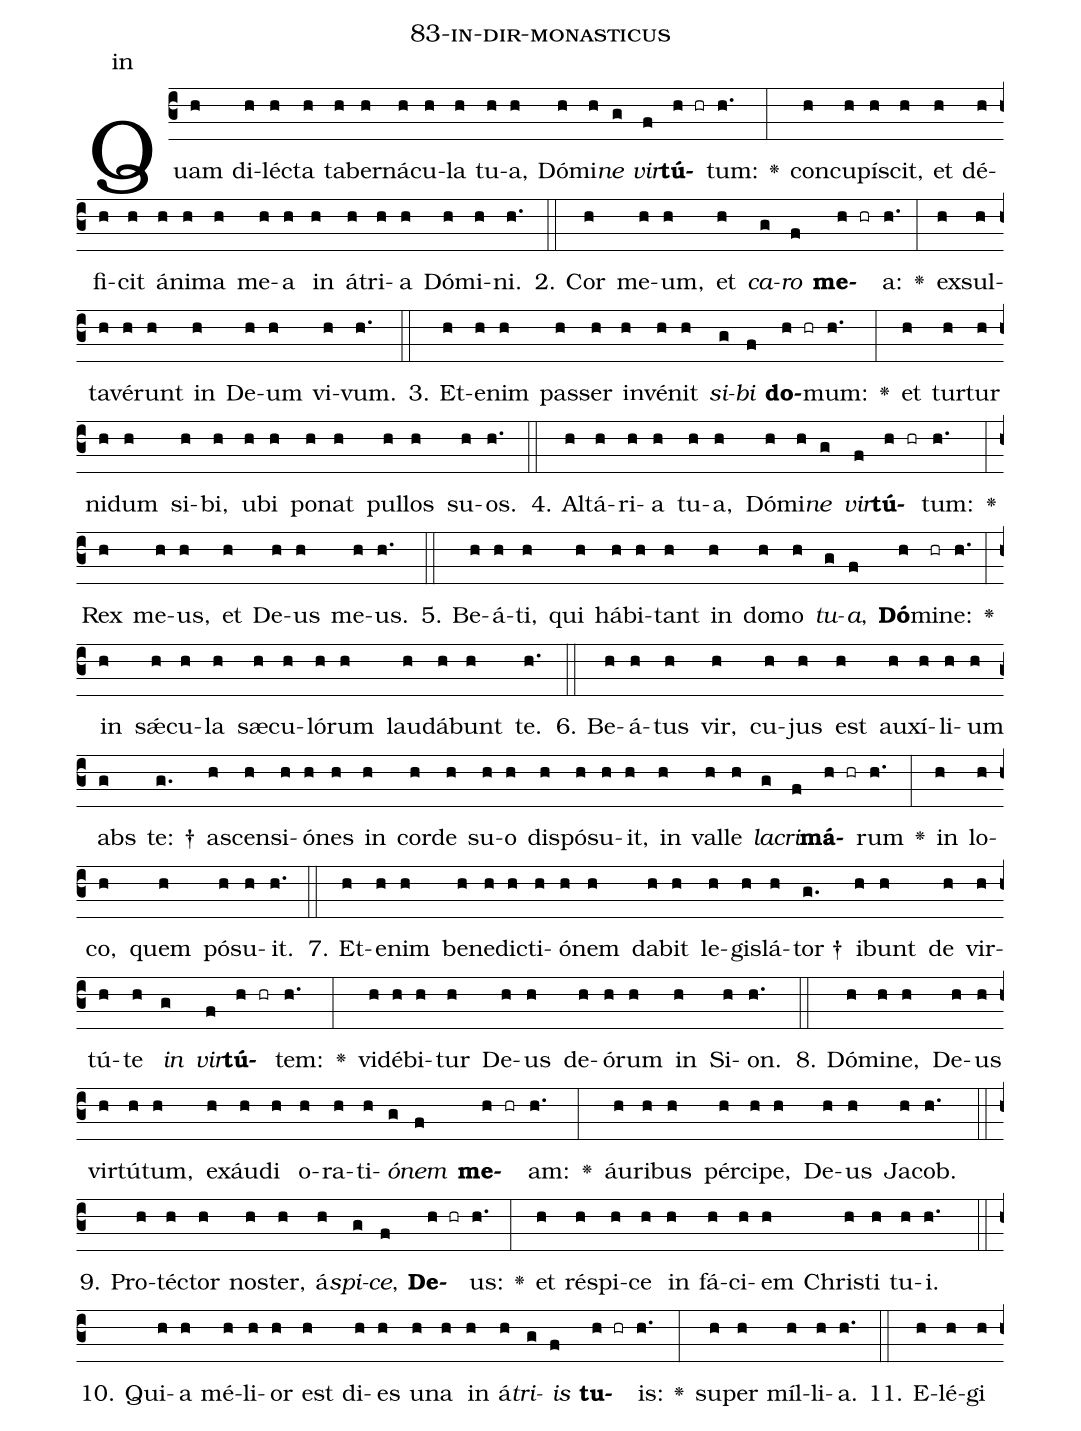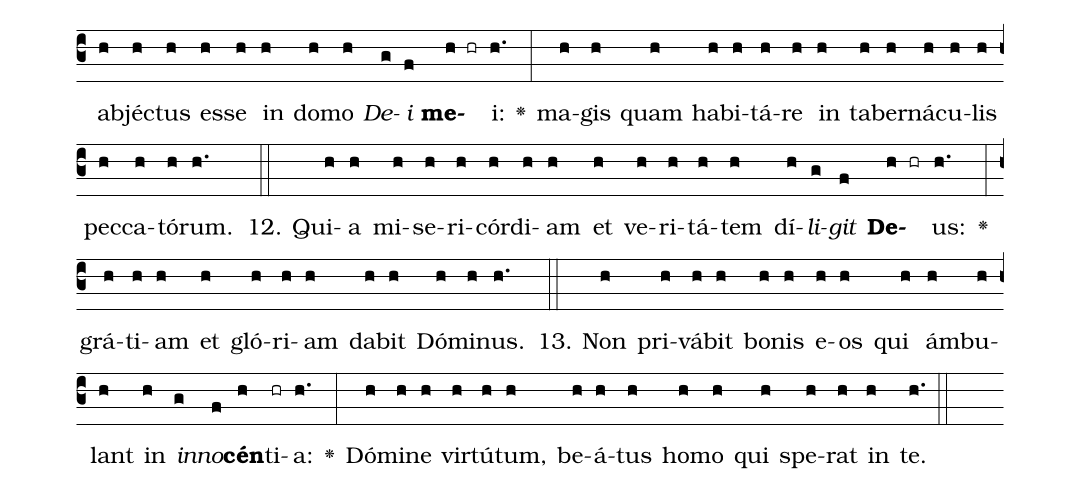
name: 83-in-dir-monasticus;
annotation: in;
%%
(c3)Quam(h) di(h)léc(h)ta(h) ta(h)ber(h)ná(h)cu(h)la(h) tu(h)a,(h) Dó(h)mi(h)<i>ne</i>(g) <i>vir</i>(f)<b>tú</b>(h hr)tum:(h.) <v>\greheightstar</v>(:) con(h)cu(h)pí(h)scit,(h) et(h) dé(h)fi(h)cit(h) á(h)ni(h)ma(h) me(h)a(h) in(h) á(h)tri(h)a(h) Dó(h)mi(h)ni.(h.) (::)
2. Cor(h) me(h)um,(h) et(h) <i>ca</i>(g)<i>ro</i>(f) <b>me</b>(h hr)a:(h.) <v>\greheightstar</v>(:) ex(h)sul(h)ta(h)vé(h)runt(h) in(h) De(h)um(h) vi(h)vum.(h.) (::)
3. Et(h)e(h)nim(h) pas(h)ser(h) in(h)vé(h)nit(h) <i>si</i>(g)<i>bi</i>(f) <b>do</b>(h hr)mum:(h.) <v>\greheightstar</v>(:) et(h) tur(h)tur(h) ni(h)dum(h) si(h)bi,(h) u(h)bi(h) po(h)nat(h) pul(h)los(h) su(h)os.(h.) (::)
4. Al(h)tá(h)ri(h)a(h) tu(h)a,(h) Dó(h)mi(h)<i>ne</i>(g) <i>vir</i>(f)<b>tú</b>(h hr)tum:(h.) <v>\greheightstar</v>(:) Rex(h) me(h)us,(h) et(h) De(h)us(h) me(h)us.(h.) (::)
5. Be(h)á(h)ti,(h) qui(h) há(h)bi(h)tant(h) in(h) do(h)mo(h) <i>tu</i>(g)<i>a</i>,(f) <b>Dó</b>(h)mi(hr)ne:(h.) <v>\greheightstar</v>(:) in(h) sǽ(h)cu(h)la(h) sæ(h)cu(h)ló(h)rum(h) lau(h)dá(h)bunt(h) te.(h.) (::)
6. Be(h)á(h)tus(h) vir,(h) cu(h)jus(h) est(h) au(h)xí(h)li(h)um(h) abs(g) te: †(g.) a(h)scen(h)si(h)ó(h)nes(h) in(h) cor(h)de(h) su(h)o(h) dis(h)pó(h)su(h)it,(h) in(h) val(h)le(h) <i>la</i>(g)<i>cri</i>(f)<b>má</b>(h hr)rum(h.) <v>\greheightstar</v>(:) in(h) lo(h)co,(h) quem(h) pó(h)su(h)it.(h.) (::)
7. Et(h)e(h)nim(h) be(h)ne(h)dic(h)ti(h)ó(h)nem(h) da(h)bit(h) le(h)gis(h)lá(h)tor †(g.) i(h)bunt(h) de(h) vir(h)tú(h)te(h) <i>in</i>(g) <i>vir</i>(f)<b>tú</b>(h hr)tem:(h.) <v>\greheightstar</v>(:) vi(h)dé(h)bi(h)tur(h) De(h)us(h) de(h)ó(h)rum(h) in(h) Si(h)on.(h.) (::)
8. Dó(h)mi(h)ne,(h) De(h)us(h) vir(h)tú(h)tum,(h) ex(h)áu(h)di(h) o(h)ra(h)ti(h)<i>ó</i>(g)<i>nem</i>(f) <b>me</b>(h hr)am:(h.) <v>\greheightstar</v>(:) áu(h)ri(h)bus(h) pér(h)ci(h)pe,(h) De(h)us(h) Ja(h)cob.(h.) (::)
9. Pro(h)téc(h)tor(h) nos(h)ter,(h) á(h)<i>spi</i>(g)<i>ce</i>,(f) <b>De</b>(h hr)us:(h.) <v>\greheightstar</v>(:) et(h) ré(h)spi(h)ce(h) in(h) fá(h)ci(h)em(h) Chris(h)ti(h) tu(h)i.(h.) (::)
10. Qui(h)a(h) mé(h)li(h)or(h) est(h) di(h)es(h) u(h)na(h) in(h) á(h)<i>tri</i>(g)<i>is</i>(f) <b>tu</b>(h hr)is:(h.) <v>\greheightstar</v>(:) su(h)per(h) míl(h)li(h)a.(h.) (::)
11. E(h)lé(h)gi(h) ab(h)jéc(h)tus(h) es(h)se(h) in(h) do(h)mo(h) <i>De</i>(g)<i>i</i>(f) <b>me</b>(h hr)i:(h.) <v>\greheightstar</v>(:) ma(h)gis(h) quam(h) ha(h)bi(h)tá(h)re(h) in(h) ta(h)ber(h)ná(h)cu(h)lis(h) pec(h)ca(h)tó(h)rum.(h.) (::)
12. Qui(h)a(h) mi(h)se(h)ri(h)cór(h)di(h)am(h) et(h) ve(h)ri(h)tá(h)tem(h) dí(h)<i>li</i>(g)<i>git</i>(f) <b>De</b>(h hr)us:(h.) <v>\greheightstar</v>(:) grá(h)ti(h)am(h) et(h) gló(h)ri(h)am(h) da(h)bit(h) Dó(h)mi(h)nus.(h.) (::)
13. Non(h) pri(h)vá(h)bit(h) bo(h)nis(h) e(h)os(h) qui(h) ám(h)bu(h)lant(h) in(h) <i>in</i>(g)<i>no</i>(f)<b>cén</b>(h)ti(hr)a:(h.) <v>\greheightstar</v>(:) Dó(h)mi(h)ne(h) vir(h)tú(h)tum,(h) be(h)á(h)tus(h) ho(h)mo(h) qui(h) spe(h)rat(h) in(h) te.(h.) (::)
